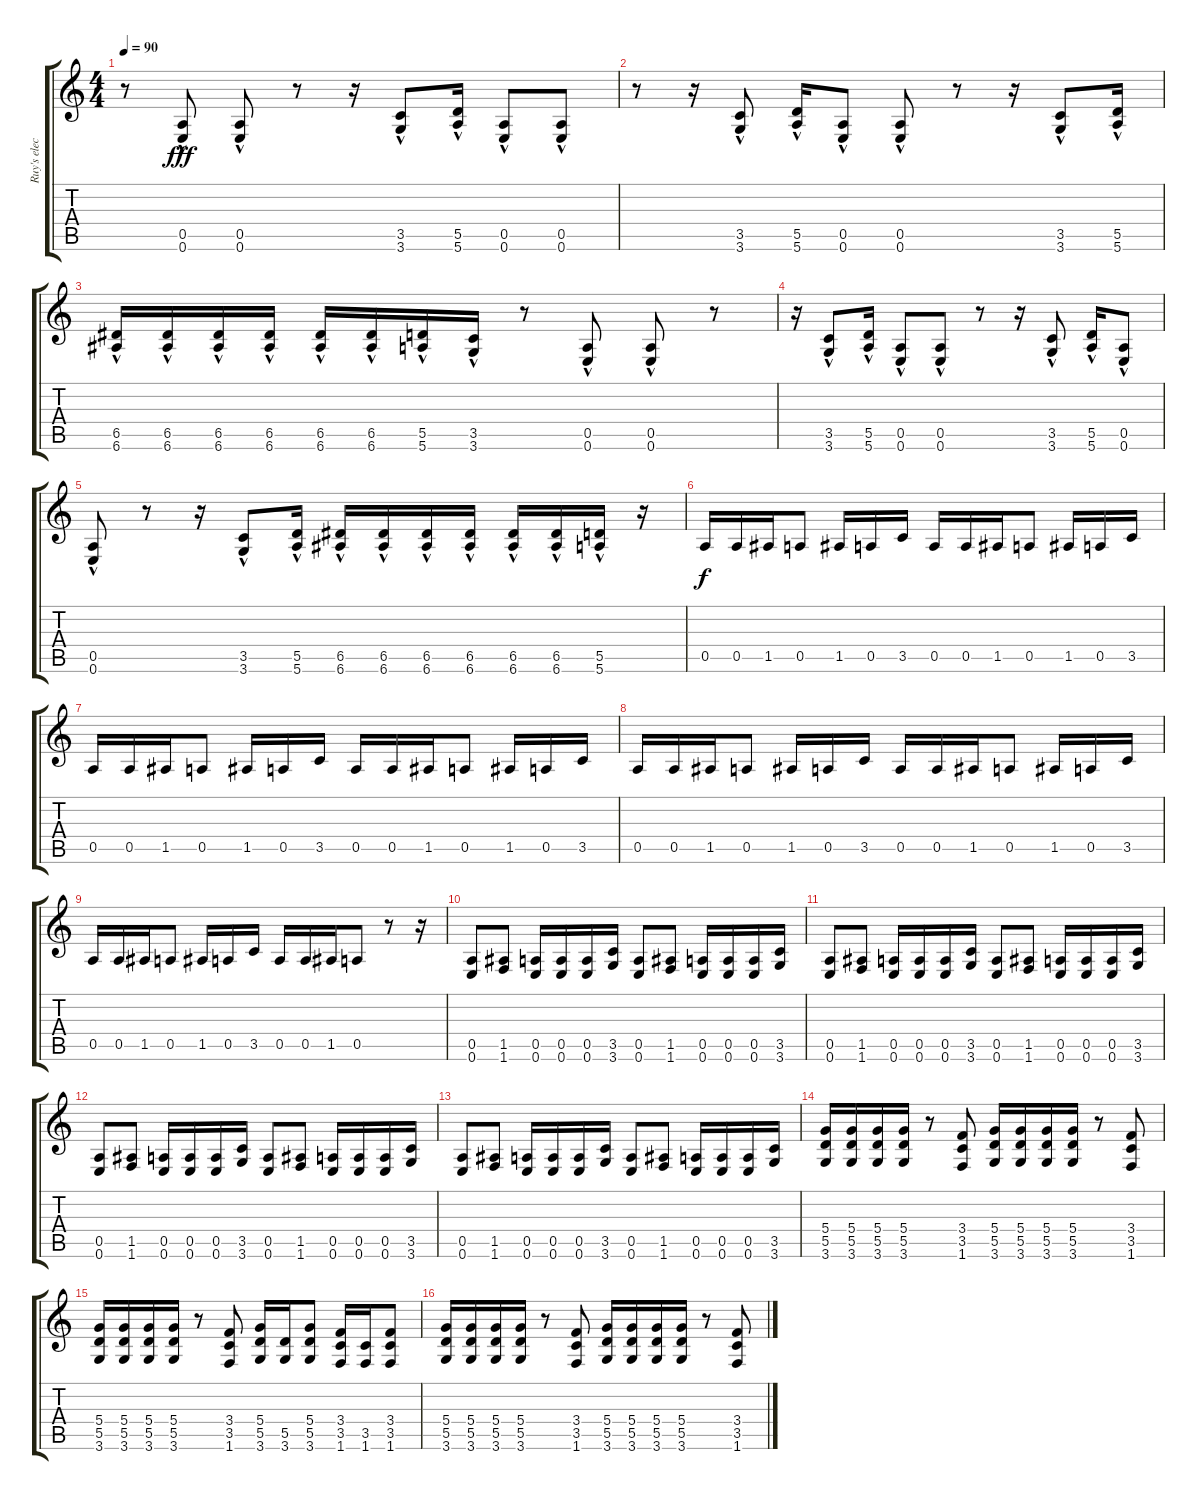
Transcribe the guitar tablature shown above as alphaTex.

\track ("Ruy's electric guitar(Metal stack)" "Ruy's elec") {instrument distortionguitar}
\staff {score tabs}
\tuning (E4 B3 G3 D3 A2 E2) {hide}
\ts (4 4)
\tempo 90
\clef g2
\ks c
r.8{dy f} (0.5{hac} 0.6{hac}).8{dy fff} (0.5{hac} 0.6{hac}).8 r.8 r.16 (3.5{hac} 3.6{hac}).8 (5.5{hac} 5.6{hac}).16 (0.5{hac} 0.6{hac}).8 (0.5{hac} 0.6{hac}).8 |
r.8 r.16 (3.5{hac} 3.6{hac}).8 (5.5{hac} 5.6{hac}).16 (0.5{hac} 0.6{hac}).8 (0.5{hac} 0.6{hac}).8 r.8 r.16 (3.5{hac} 3.6{hac}).8 (5.5{hac} 5.6{hac}).16 |
(6.5{hac} 6.6{hac}).16 (6.5{hac} 6.6{hac}).16 (6.5{hac} 6.6{hac}).16 (6.5{hac} 6.6{hac}).16 (6.5{hac} 6.6{hac}).16 (6.5{hac} 6.6{hac}).16 (5.5{hac} 5.6{hac}).16 (3.5{hac} 3.6{hac}).16 r.8 (0.5{hac} 0.6{hac}).8 (0.5{hac} 0.6{hac}).8 r.8 |
r.16 (3.5{hac} 3.6{hac}).8 (5.5{hac} 5.6{hac}).16 (0.5{hac} 0.6{hac}).8 (0.5{hac} 0.6{hac}).8 r.8 r.16 (3.5{hac} 3.6{hac}).8 (5.5{hac} 5.6{hac}).16 (0.5{hac} 0.6{hac}).8 |
(0.5{hac} 0.6{hac}).8 r.8 r.16 (3.5{hac} 3.6{hac}).8 (5.5{hac} 5.6{hac}).16 (6.5{hac} 6.6{hac}).16 (6.5{hac} 6.6{hac}).16 (6.5{hac} 6.6{hac}).16 (6.5{hac} 6.6{hac}).16 (6.5{hac} 6.6{hac}).16 (6.5{hac} 6.6{hac}).16 (5.5{hac} 5.6{hac}).16 r.16 |
0.5.16{dy f} 0.5.16 1.5.16 0.5.8 1.5.16 0.5.16 3.5.16 0.5.16 0.5.16 1.5.16 0.5.8 1.5.16 0.5.16 3.5.16 |
0.5.16 0.5.16 1.5.16 0.5.8 1.5.16 0.5.16 3.5.16 0.5.16 0.5.16 1.5.16 0.5.8 1.5.16 0.5.16 3.5.16 |
0.5.16 0.5.16 1.5.16 0.5.8 1.5.16 0.5.16 3.5.16 0.5.16 0.5.16 1.5.16 0.5.8 1.5.16 0.5.16 3.5.16 |
0.5.16 0.5.16 1.5.16 0.5.8 1.5.16 0.5.16 3.5.16 0.5.16 0.5.16 1.5.16 0.5.8 r.8 r.16 |
(0.5 0.6).8 (1.5 1.6).8 (0.5 0.6).16 (0.5 0.6).16 (0.5 0.6).16 (3.5 3.6).16 (0.5 0.6).8 (1.5 1.6).8 (0.5 0.6).16 (0.5 0.6).16 (0.5 0.6).16 (3.5 3.6).16 |
(0.5 0.6).8 (1.5 1.6).8 (0.5 0.6).16 (0.5 0.6).16 (0.5 0.6).16 (3.5 3.6).16 (0.5 0.6).8 (1.5 1.6).8 (0.5 0.6).16 (0.5 0.6).16 (0.5 0.6).16 (3.5 3.6).16 |
(0.5 0.6).8 (1.5 1.6).8 (0.5 0.6).16 (0.5 0.6).16 (0.5 0.6).16 (3.5 3.6).16 (0.5 0.6).8 (1.5 1.6).8 (0.5 0.6).16 (0.5 0.6).16 (0.5 0.6).16 (3.5 3.6).16 |
(0.5 0.6).8 (1.5 1.6).8 (0.5 0.6).16 (0.5 0.6).16 (0.5 0.6).16 (3.5 3.6).16 (0.5 0.6).8 (1.5 1.6).8 (0.5 0.6).16 (0.5 0.6).16 (0.5 0.6).16 (3.5 3.6).16 |
(5.4 5.5 3.6).16 (5.4 5.5 3.6).16 (5.4 5.5 3.6).16 (5.4 5.5 3.6).16 r.8 (3.4 3.5 1.6).8 (5.4 5.5 3.6).16 (5.4 5.5 3.6).16 (5.4 5.5 3.6).16 (5.4 5.5 3.6).16 r.8 (3.4 3.5 1.6).8 |
(5.4 5.5 3.6).16 (5.4 5.5 3.6).16 (5.4 5.5 3.6).16 (5.4 5.5 3.6).16 r.8 (3.4 3.5 1.6).8 (5.4 5.5 3.6).16 (5.5 3.6).16 (5.4 5.5 3.6).8 (3.4 3.5 1.6).16 (3.5 1.6).16 (3.4 3.5 1.6).8 |
(5.4 5.5 3.6).16 (5.4 5.5 3.6).16 (5.4 5.5 3.6).16 (5.4 5.5 3.6).16 r.8 (3.4 3.5 1.6).8 (5.4 5.5 3.6).16 (5.4 5.5 3.6).16 (5.4 5.5 3.6).16 (5.4 5.5 3.6).16 r.8 (3.4 3.5 1.6).8
